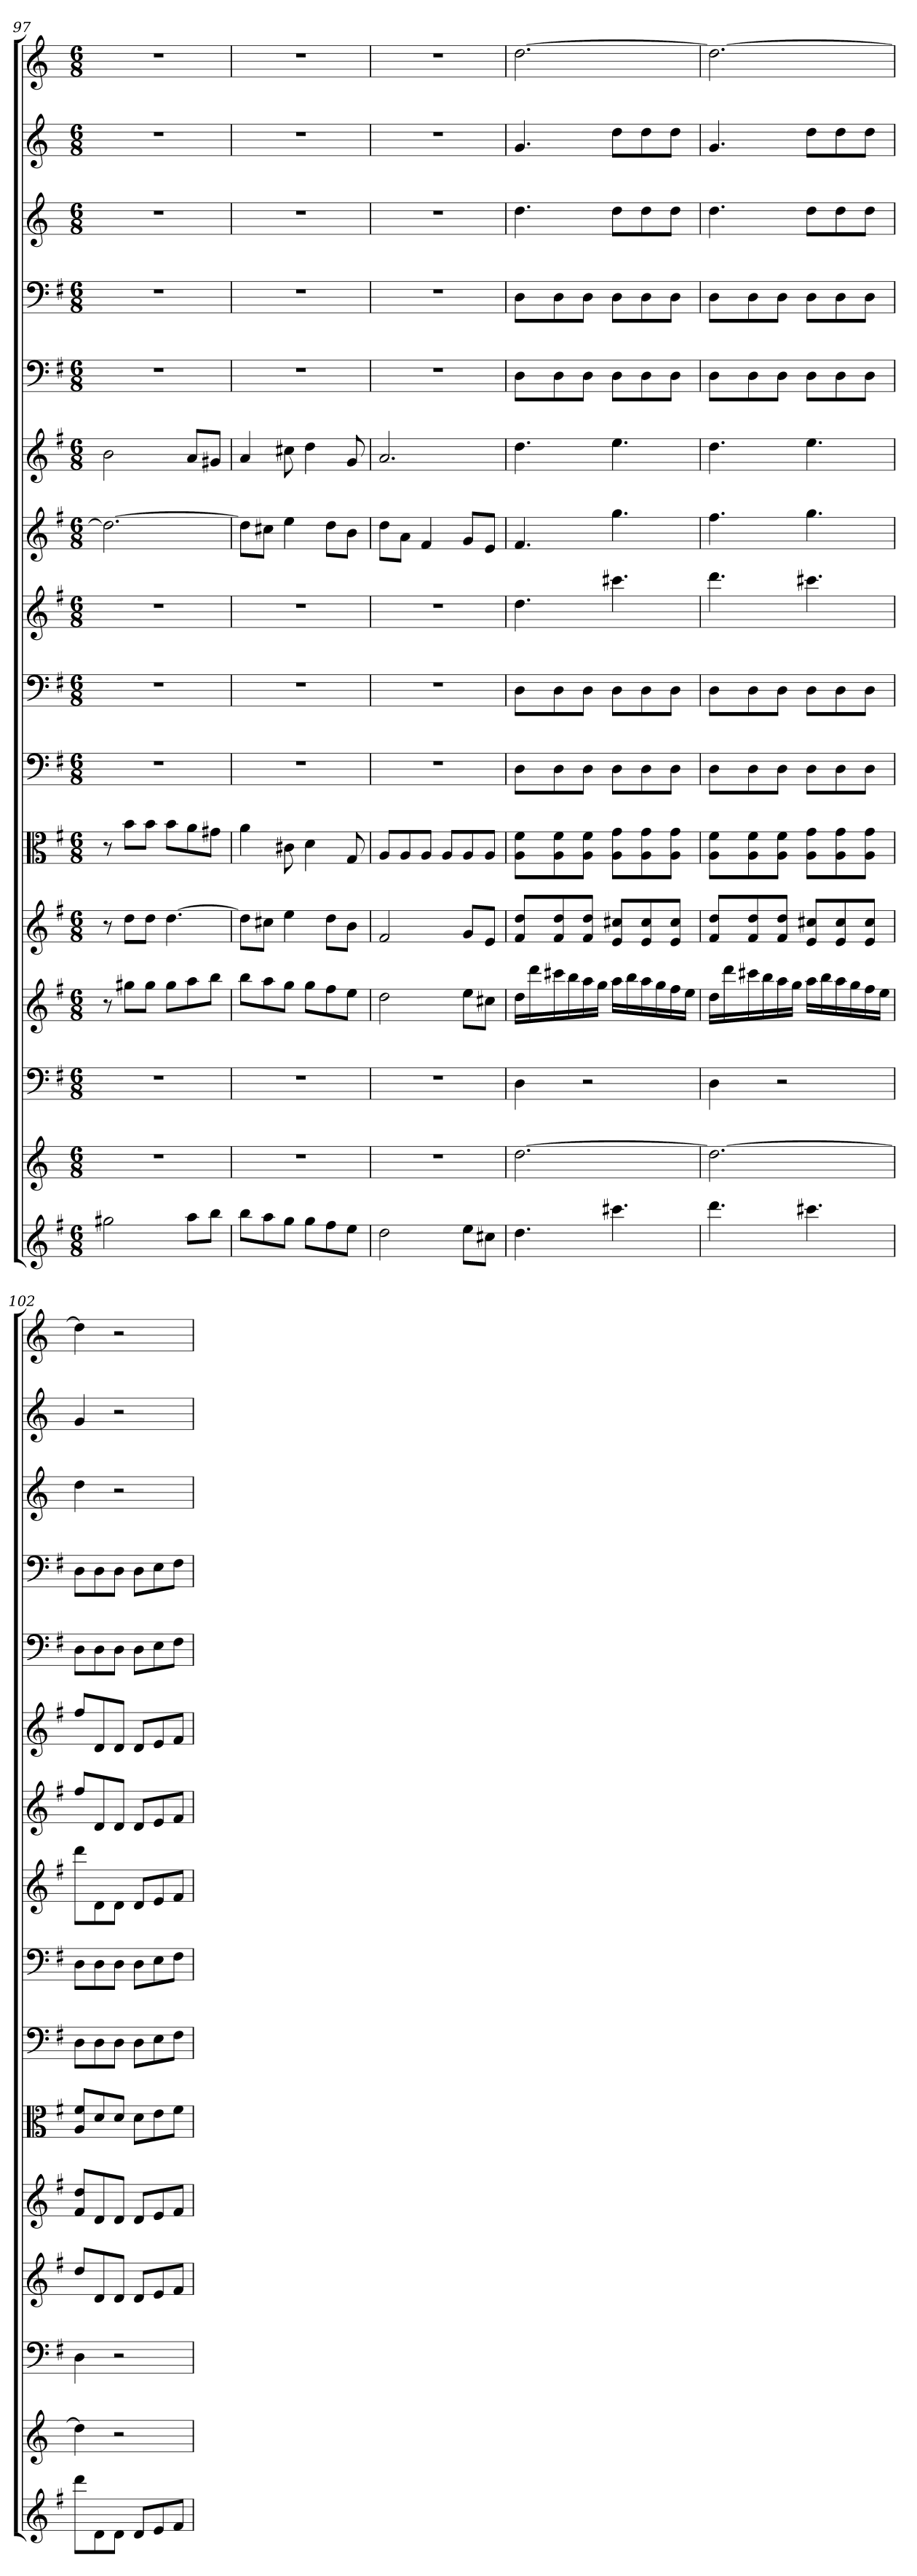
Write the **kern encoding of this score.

**kern	**kern	**kern	**kern	**kern	**kern	**kern	**kern	**kern	**kern	**kern	**kern	**kern	**kern	**kern	**kern
*part16	*part15	*part14	*part13	*part12	*part11	*part10	*part9	*part8	*part7	*part6	*part5	*part4	*part3	*part2	*part1
*staff16	*staff15	*staff14	*staff13	*staff12	*staff11	*staff10	*staff9	*staff8	*staff7	*staff6	*staff5	*staff4	*staff3	*staff2	*staff1
*	*	*clefF4	*	*	*clefC3	*clefF4	*clefF4	*	*	*	*clefF4	*clefF4	*	*	*
*k[f#]	*k[]	*k[f#]	*k[f#]	*k[f#]	*k[f#]	*k[f#]	*k[f#]	*k[f#]	*k[f#]	*k[f#]	*k[f#]	*k[f#]	*k[]	*k[]	*k[]
*M6/8	*M6/8	*M6/8	*M6/8	*M6/8	*M6/8	*M6/8	*M6/8	*M6/8	*M6/8	*M6/8	*M6/8	*M6/8	*M6/8	*M6/8	*M6/8
=97	=97	=97	=97	=97	=97	=97	=97	=97	=97	=97	=97	=97	=97	=97	=97
2gg#X	2.r	2.r	8r	8r	8r	2.r	2.r	2.r	2.dd_	2b	2.r	2.r	2.r	2.r	2.r
.	.	.	8gg#XL	8ddL	8b\L	.	.	.	.	.	.	.	.	.	.
.	.	.	8gg#J	8ddJ	8b\J	.	.	.	.	.	.	.	.	.	.
.	.	.	8gg#L	[4.dd	8b\L	.	.	.	.	.	.	.	.	.	.
8aaL	.	.	8aa	.	8a\	.	.	.	.	8aL	.	.	.	.	.
8bbJ	.	.	8bbJ	.	8g#X\J	.	.	.	.	8g#XJ	.	.	.	.	.
=98	=98	=98	=98	=98	=98	=98	=98	=98	=98	=98	=98	=98	=98	=98	=98
8bbL	2.r	2.r	8bbL	8ddL]	4a	2.r	2.r	2.r	8ddL]	4a	2.r	2.r	2.r	2.r	2.r
8aa	.	.	8aa	8cc#XJ	.	.	.	.	8cc#XJ	.	.	.	.	.	.
8ggJ	.	.	8ggJ	4ee	8c#X	.	.	.	4ee	8cc#X	.	.	.	.	.
8ggL	.	.	8ggL	.	4d	.	.	.	.	4dd	.	.	.	.	.
8ff#	.	.	8ff#	8ddL	.	.	.	.	8ddL	.	.	.	.	.	.
8eeJ	.	.	8eeJ	8bJ	8G	.	.	.	8bJ	8g	.	.	.	.	.
=99	=99	=99	=99	=99	=99	=99	=99	=99	=99	=99	=99	=99	=99	=99	=99
2dd	2.r	2.r	2dd	2f#	8A/L	2.r	2.r	2.r	8ddL	2.a	2.r	2.r	2.r	2.r	2.r
.	.	.	.	.	8A/	.	.	.	8aJ	.	.	.	.	.	.
.	.	.	.	.	8A/J	.	.	.	4f#	.	.	.	.	.	.
.	.	.	.	.	8A/L	.	.	.	.	.	.	.	.	.	.
8eeL	.	.	8eeL	8gL	8A/	.	.	.	8gL	.	.	.	.	.	.
8cc#XJ	.	.	8cc#XJ	8eJ	8A/J	.	.	.	8eJ	.	.	.	.	.	.
=100	=100	=100	=100	=100	=100	=100	=100	=100	=100	=100	=100	=100	=100	=100	=100
4.dd	[2.dd	4D	16ddLL	8f# 8ddL	8A\ 8f#\L	8D\L	8D\L	4.dd	4.f#	4.dd	8D\L	8D\L	4.dd	4.g	[2.dd
.	.	.	16ddd	.	.	.	.	.	.	.	.	.	.	.	.
.	.	.	16ccc#X	8f# 8dd	8A\ 8f#\	8D\	8D\	.	.	.	8D\	8D\	.	.	.
.	.	.	16bb	.	.	.	.	.	.	.	.	.	.	.	.
.	.	2r	16aa	8f# 8ddJ	8A\ 8f#\J	8D\J	8D\J	.	.	.	8D\J	8D\J	.	.	.
.	.	.	16ggJJ	.	.	.	.	.	.	.	.	.	.	.	.
4.ccc#X	.	.	16aaLL	8e 8cc#XL	8A\ 8g\L	8D\L	8D\L	4.ccc#X	4.gg	4.ee	8D\L	8D\L	8ddL	8ddL	.
.	.	.	16bb	.	.	.	.	.	.	.	.	.	.	.	.
.	.	.	16aa	8e 8cc#	8A\ 8g\	8D\	8D\	.	.	.	8D\	8D\	8dd	8dd	.
.	.	.	16gg	.	.	.	.	.	.	.	.	.	.	.	.
.	.	.	16ff#	8e 8cc#J	8A\ 8g\J	8D\J	8D\J	.	.	.	8D\J	8D\J	8ddJ	8ddJ	.
.	.	.	16eeJJ	.	.	.	.	.	.	.	.	.	.	.	.
=101	=101	=101	=101	=101	=101	=101	=101	=101	=101	=101	=101	=101	=101	=101	=101
4.ddd	2.dd_	4D	16ddLL	8f# 8ddL	8A\ 8f#\L	8D\L	8D\L	4.ddd	4.ff#	4.dd	8D\L	8D\L	4.dd	4.g	2.dd_
.	.	.	16ddd	.	.	.	.	.	.	.	.	.	.	.	.
.	.	.	16ccc#X	8f# 8dd	8A\ 8f#\	8D\	8D\	.	.	.	8D\	8D\	.	.	.
.	.	.	16bb	.	.	.	.	.	.	.	.	.	.	.	.
.	.	2r	16aa	8f# 8ddJ	8A\ 8f#\J	8D\J	8D\J	.	.	.	8D\J	8D\J	.	.	.
.	.	.	16ggJJ	.	.	.	.	.	.	.	.	.	.	.	.
4.ccc#X	.	.	16aaLL	8e 8cc#XL	8A\ 8g\L	8D\L	8D\L	4.ccc#X	4.gg	4.ee	8D\L	8D\L	8ddL	8ddL	.
.	.	.	16bb	.	.	.	.	.	.	.	.	.	.	.	.
.	.	.	16aa	8e 8cc#	8A\ 8g\	8D\	8D\	.	.	.	8D\	8D\	8dd	8dd	.
.	.	.	16gg	.	.	.	.	.	.	.	.	.	.	.	.
.	.	.	16ff#	8e 8cc#J	8A\ 8g\J	8D\J	8D\J	.	.	.	8D\J	8D\J	8ddJ	8ddJ	.
.	.	.	16eeJJ	.	.	.	.	.	.	.	.	.	.	.	.
=102	=102	=102	=102	=102	=102	=102	=102	=102	=102	=102	=102	=102	=102	=102	=102
8dddL	4dd]	4D	8ddL	8f# 8ddL	8A/ 8f#/L	8D\L	8D\L	8dddL	8ff#L	8ff#L	8D\L	8D\L	4dd	4g	4dd]
8d	.	.	8d	8d	8d/	8D\	8D\	8d	8d	8d	8D\	8D\	.	.	.
8dJ	2r	2r	8dJ	8dJ	8d/J	8D\J	8D\J	8dJ	8dJ	8dJ	8D\J	8D\J	2r	2r	2r
8dL	.	.	8dL	8dL	8d\L	8D\L	8D\L	8dL	8dL	8dL	8D\L	8D\L	.	.	.
8e	.	.	8e	8e	8e\	8E\	8E\	8e	8e	8e	8E\	8E\	.	.	.
8f#J	.	.	8f#J	8f#J	8f#\J	8F#\J	8F#\J	8f#J	8f#J	8f#J	8F#\J	8F#\J	.	.	.
=	=	=	=	=	=	=	=	=	=	=	=	=	=	=	=
*-	*-	*-	*-	*-	*-	*-	*-	*-	*-	*-	*-	*-	*-	*-	*-
